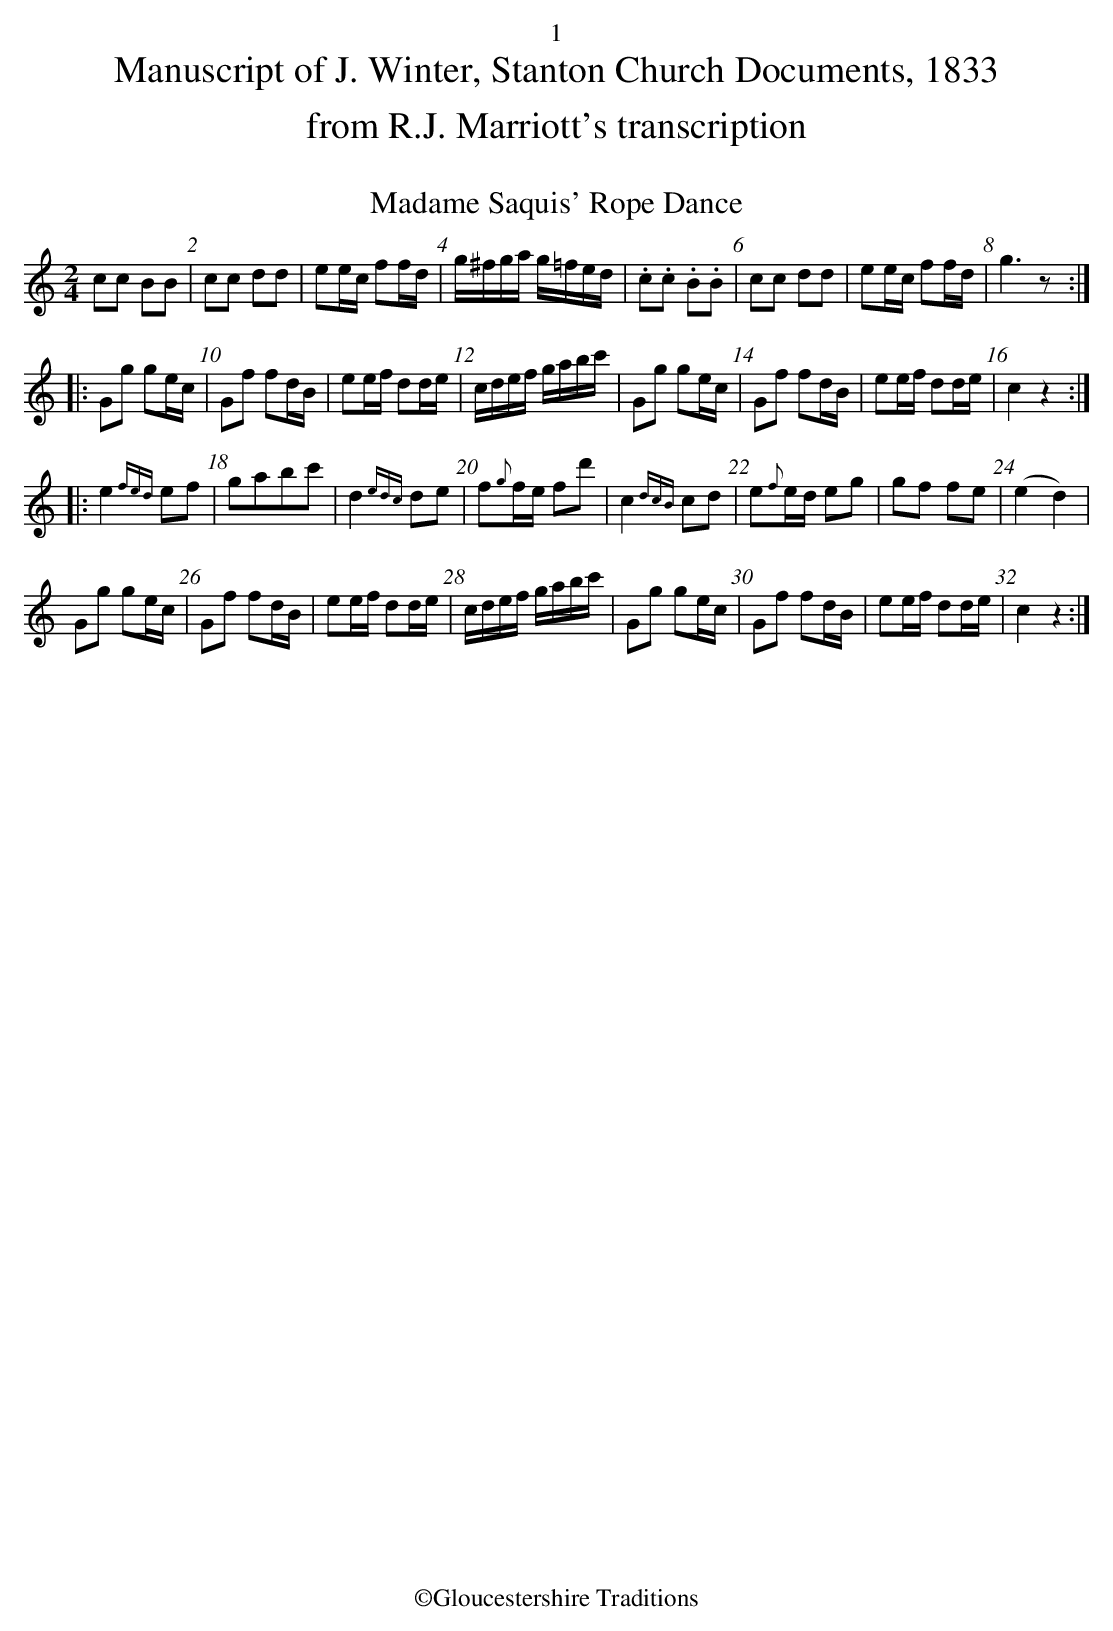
X:1
T:Madame Saquis' Rope Dance
M:2/4
L:1/8
K:C
cc BB|cc dd|ee/c/ ff/d/|g/^f/g/a/ g/=f/e/d/|.c.c .B.B|cc dd |ee/c/  ff/d/|g3z:|
|:Gg ge/c/|Gf fd/B/|ee/f/ dd/e/|c/d/e/f/ g/a/b/c'/|Gg ge/c/|Gf fd/B/|ee/f/ dd/e/|c2z2:|
|:e2 {fed}ef|gabc'|d2{edc}de|f{g}f/e/ fd'|c2{dcB}cd|e{f}e/d/ eg|gf fe | (e2d2)|
Gg ge/c/|Gf fd/B/|ee/f/ dd/e/|c/d/e/f/ g/a/b/c'/|Gg ge/c/|Gf fd/B/|ee/f/ dd/e/|c2z2:|]
